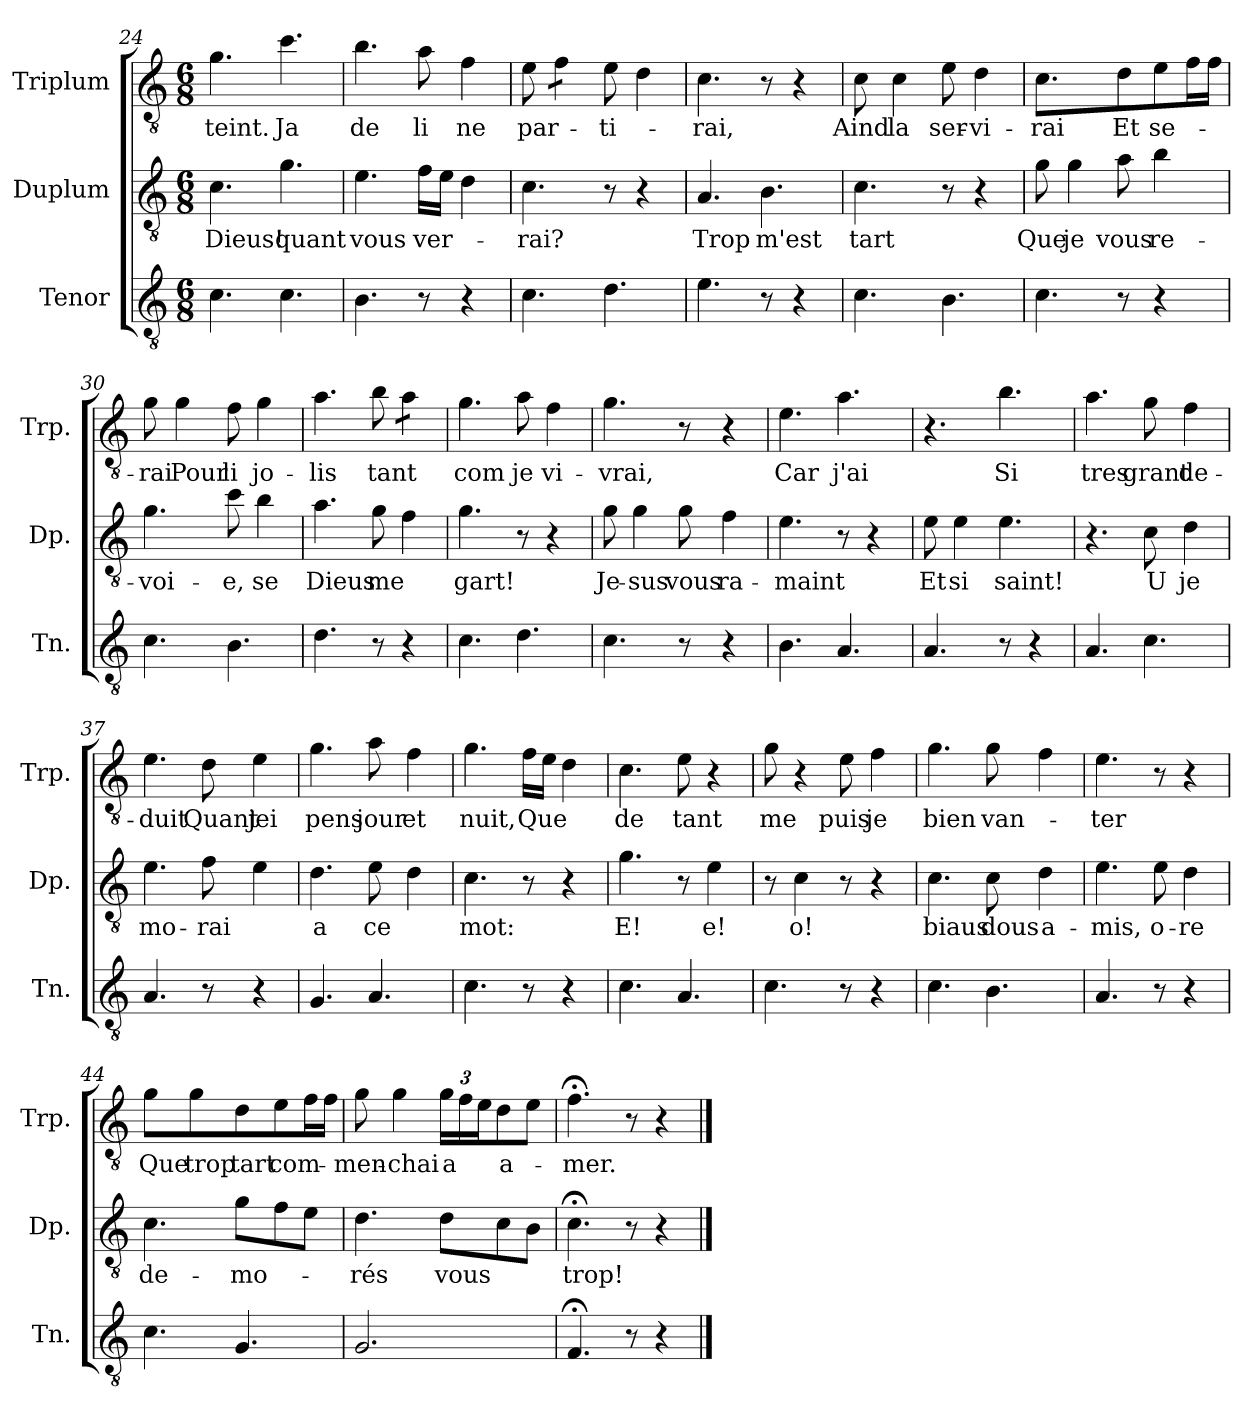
**kern	**kern	**text	**kern	**text
*part3	*part2	*part2	*part1	*part1
*staff3	*staff2	*staff2	*staff1	*staff1
*I"Tenor	*I"Duplum	*	*I"Triplum	*
*I'Tn.	*I'Dp.	*	*I'Trp.	*
*clefGv2	*clefGv2	*	*clefGv2	*
*k[]	*k[]	*	*k[]	*
*M6/8	*M6/8	*	*M6/8	*
=24	=24	=24	=24	=24
!	!	!LO:LY:b	!	!LO:LY:b
4.c\	4.c\	Dieus!	4.g\	teint.
!	!	!LO:LY:b	!	!LO:LY:b
4.c\	4.g\	quant	4.cc\	Ja
=25	=25	=25	=25	=25
!	!	!LO:LY:b	!	!LO:LY:b
4.B\	4.e\	vous	4.b\	de
!	!	!LO:LY:b	!	!LO:LY:b
8r	16f\LL	ver-	8a\	li
.	16e\JJ	.	.	.
!	!	!	!	!LO:LY:b
4r	4d\	.	4f\	ne
=26	=26	=26	=26	=26
!	!	!LO:LY:b	!	!LO:LY:b
4.c\	4.c\	-rai?	8e\	par-
*	*	*	*tremolo	*
.	.	.	8f\L	.
.	.	.	8f\J	.
*	*	*	*Xtremolo	*
!	!	!	!	!LO:LY:b
4.d\	8r	.	8e\	-ti-
.	4r	.	4d\	.
=27	=27	=27	=27	=27
!	!	!LO:LY:b	!	!LO:LY:b
4.e\	4.A/	Trop	4.c\	-rai,
!	!	!LO:LY:b	!	!
8r	4.B\	m'est	8r	.
4r	.	.	4r	.
!!LO:LB:g=z
=28	=28	=28	=28	=28
!	!	!LO:LY:b	!	!LO:LY:b
4.c\	4.c\	tart	8c\	Aind
!	!	!	!	!LO:LY:b
.	.	.	4c\	la
!	!	!	!	!LO:LY:b
4.B\	8r	.	8e\	ser-
!	!	!	!	!LO:LY:b
.	4r	.	4d\	-vi-
=29	=29	=29	=29	=29
!	!	!LO:LY:b	!	!LO:LY:b
4.c\	8g\	Que	4.c\	-rai
!	!	!LO:LY:b	!	!
.	4g\	je	.	.
!	!	!LO:LY:b	!	!LO:LY:b
8r	8a\	vous	8d\L	Et
!	!	!LO:LY:b	!	!LO:LY:b
4r	4b\	re-	8e\	se-
*	*	*	*tremolo	*
.	.	.	16f\	.
.	.	.	16f\JJ	.
*	*	*	*Xtremolo	*
=30	=30	=30	=30	=30
!	!	!LO:LY:b	!	!LO:LY:b
4.c\	4.g\	-voi-	8g\	-rai
!	!	!	!	!LO:LY:b
.	.	.	4g\	Pour
!	!	!LO:LY:b	!	!LO:LY:b
4.B\	8cc\	-e,	8f\	li
!	!	!LO:LY:b	!	!LO:LY:b
.	4b\	se	4g\	jo-
=31	=31	=31	=31	=31
!	!	!LO:LY:b	!	!LO:LY:b
4.d\	4.a\	Dieus	4.a\	-lis
!	!	!LO:LY:b	!	!LO:LY:b
8r	8g\	me	8b\	tant
*	*	*	*tremolo	*
4r	4f\	.	8a\L	.
.	.	.	8a\J	.
*	*	*	*Xtremolo	*
=32	=32	=32	=32	=32
!	!	!LO:LY:b	!	!LO:LY:b
4.c\	4.g\	gart!	4.g\	com
!	!	!	!	!LO:LY:b
4.d\	8r	.	8a\	je
!	!	!	!	!LO:LY:b
.	4r	.	4f\	vi-
=33	=33	=33	=33	=33
!	!	!LO:LY:b	!	!LO:LY:b
4.c\	8g\	Je-	4.g\	-vrai,
!	!	!LO:LY:b	!	!
.	4g\	-sus	.	.
!	!	!LO:LY:b	!	!
8r	8g\	vous	8r	.
!	!	!LO:LY:b	!	!
4r	4f\	ra-	4r	.
=34	=34	=34	=34	=34
!	!	!LO:LY:b	!	!LO:LY:b
4.B\	4.e\	-maint	4.e\	Car
!	!	!	!	!LO:LY:b
4.A/	8r	.	4.a\	j'ai
.	4r	.	.	.
!!LO:LB:g=z
=35	=35	=35	=35	=35
!	!	!LO:LY:b	!	!
4.A/	8e\	Et	4.r	.
!	!	!LO:LY:b	!	!
.	4e\	si	.	.
!	!	!LO:LY:b	!	!LO:LY:b
8r	4.e\	saint!	4.b\	Si
4r	.	.	.	.
=36	=36	=36	=36	=36
!	!	!	!	!LO:LY:b
4.A/	4.r	.	4.a\	tres
!	!	!LO:LY:b	!	!LO:LY:b
4.c\	8c\	U	8g\	grant
!	!	!LO:LY:b	!	!LO:LY:b
.	4d\	je	4f\	de-
=37	=37	=37	=37	=37
!	!	!LO:LY:b	!	!LO:LY:b
4.A/	4.e\	mo-	4.e\	-duit
!	!	!LO:LY:b	!	!LO:LY:b
8r	8f\	-rai	8d\	Quant
!	!	!	!	!LO:LY:b
4r	4e\	.	4e\	jei
=38	=38	=38	=38	=38
!	!	!LO:LY:b	!	!LO:LY:b
4.G/	4.d\	a	4.g\	pens
!	!	!LO:LY:b	!	!LO:LY:b
4.A/	8e\	ce	8a\	jour
!	!	!	!	!LO:LY:b
.	4d\	.	4f\	et
=39	=39	=39	=39	=39
!	!	!LO:LY:b	!	!LO:LY:b
4.c\	4.c\	mot:	4.g\	nuit,
!	!	!	!	!LO:LY:b
8r	8r	.	16f\LL	Que
.	.	.	16e\JJ	.
4r	4r	.	4d\	.
=40	=40	=40	=40	=40
!	!	!LO:LY:b	!	!LO:LY:b
4.c\	4.g\	E!	4.c\	de
!	!	!	!	!LO:LY:b
4.A/	8r	.	8e\	tant
!	!	!LO:LY:b	!	!
.	4e\	e!	4r	.
=41	=41	=41	=41	=41
!	!	!	!	!LO:LY:b
4.c\	8r	.	8g\	me
!	!	!LO:LY:b	!	!
.	4c\	o!	4r	.
!	!	!	!	!LO:LY:b
8r	8r	.	8e\	puis
!	!	!	!	!LO:LY:b
4r	4r	.	4f\	je
!!LO:LB:g=z
=42	=42	=42	=42	=42
!	!	!LO:LY:b	!	!LO:LY:b
4.c\	4.c\	biaus	4.g\	bien
!	!	!LO:LY:b	!	!LO:LY:b
4.B\	8c\	dous	8g\	van-
!	!	!LO:LY:b	!	!
.	4d\	a-	4f\	.
=43	=43	=43	=43	=43
!	!	!LO:LY:b	!	!LO:LY:b
4.A/	4.e\	-mis,	4.e\	-ter
!	!	!LO:LY:b	!	!
8r	8e\	o-	8r	.
!	!	!LO:LY:b	!	!
4r	4d\	-re	4r	.
=44	=44	=44	=44	=44
!	!	!LO:LY:b	!	!LO:LY:b
4.c\	4.c\	de-	8g\	Que
!	!	!	!	!LO:LY:b
.	.	.	4g\	trop
!	!	!LO:LY:b	!	!LO:LY:b
4.G/	8g\L	-mo-	8d\L	tart
!	!	!	!	!LO:LY:b
.	8f\	.	8e\	com-
*	*	*	*tremolo	*
.	8e\J	.	16f\	.
.	.	.	16f\JJ	.
*	*	*	*Xtremolo	*
=45	=45	=45	=45	=45
!	!	!LO:LY:b	!	!LO:LY:b
2.G/	4.d\	-rés	8g\	-men-
!	!	!	!	!LO:LY:b
.	.	.	4g\	-chai
!	!	!LO:LY:b	!	!
*	*	*	*Xbrackettup	*
!	!	!	!	!LO:LY:b
.	8d\L	vous	24g\LL	a
.	.	.	24f\	.
.	.	.	24e\J	.
!	!	!	!	!LO:LY:b
.	8c\	.	8d\	a-
.	8B\J	.	8e\J	.
=46	=46	=46	=46	=46
!	!	!LO:LY:b	!	!LO:LY:b
4.F;</	4.c;<\	trop!	4.f;<\	-mer.
8r	8r	.	8r	.
4r	4r	.	4r	.
==	==	==	==	==
*-	*-	*-	*-	*-
